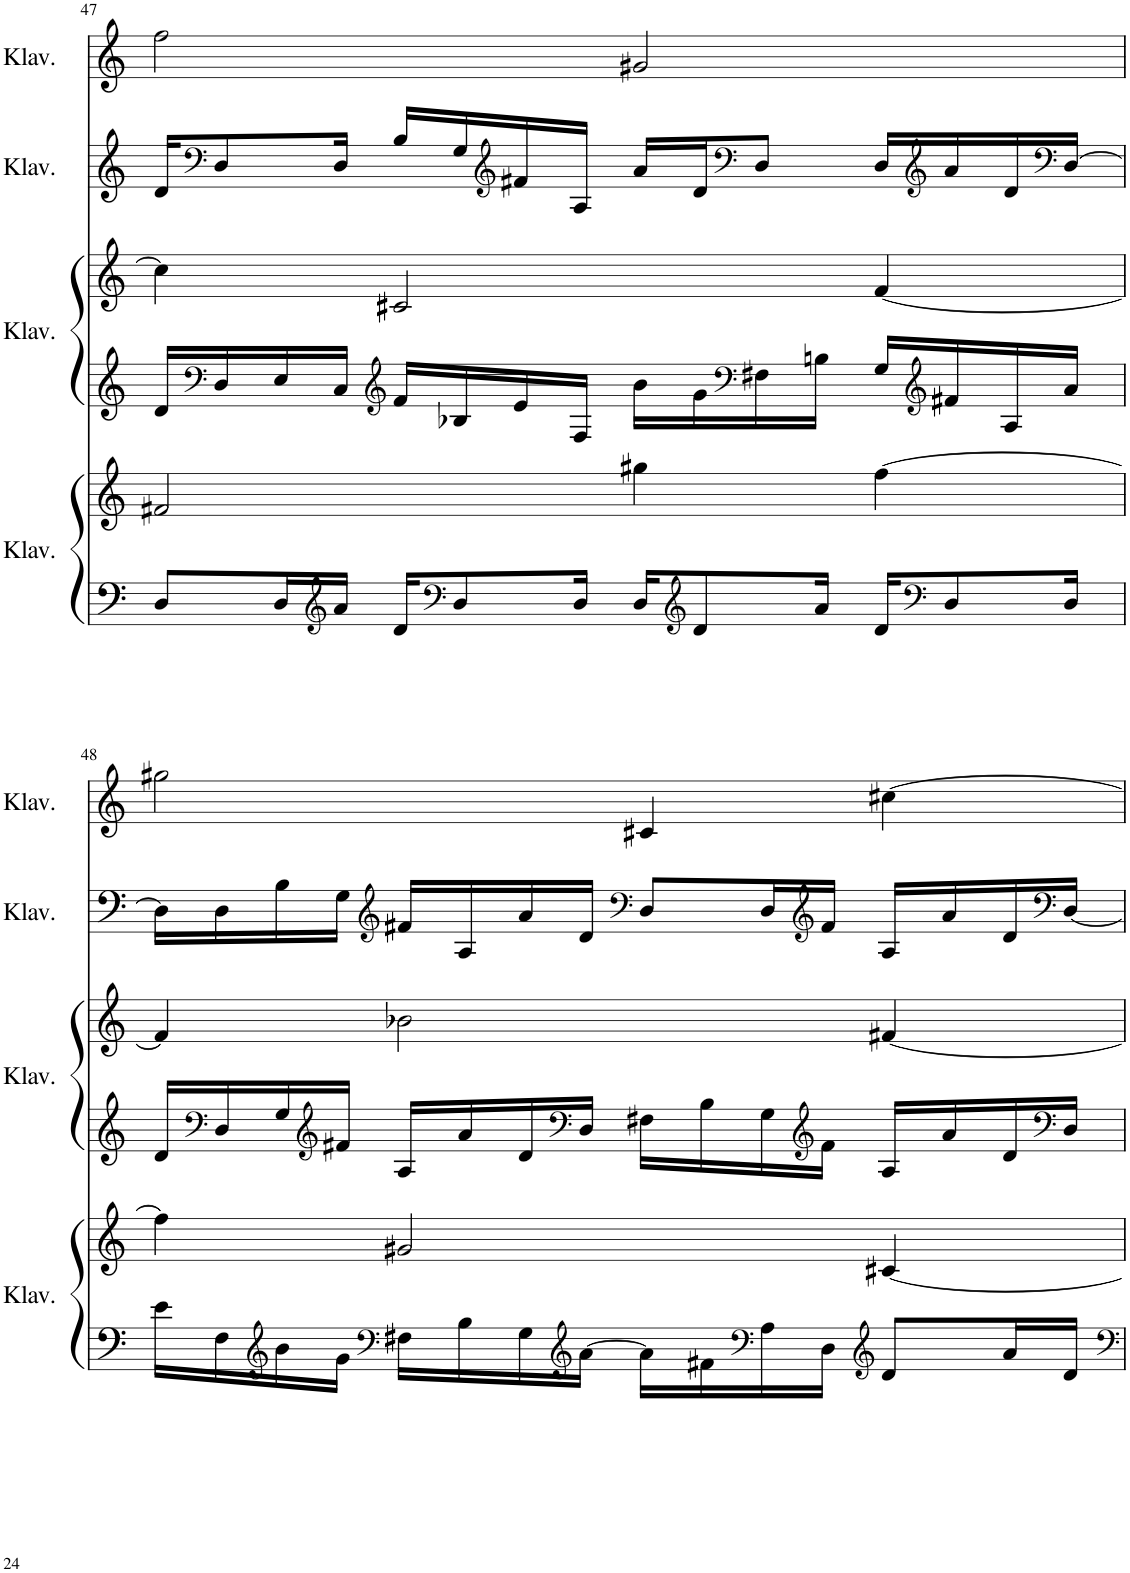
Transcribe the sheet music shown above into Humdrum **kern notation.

**kern	**kern	**kern	**kern	**kern	**kern
*part4	*part4	*part3	*part3	*part2	*part1
*staff6	*staff5	*staff4	*staff3	*staff2	*staff1
*I"Klavier	*	*I"Klavier	*	*I"Klavier	*I"Klavier
*I'Klav.	*	*I'Klav.	*	*I'Klav.	*I'Klav.
!!LO:PB:g=z
*clefF4	*clefG2	*clefG2	*clefG2	*clefG2	*clefG2
*k[]	*k[]	*k[]	*k[]	*k[]	*k[]
*M4/4	*M4/4	*M4/4	*M4/4	*M4/4	*M4/4
=47	=47	=47	=47	=47	=47
8D/L	2f#X/	16d/LL	4cc#\]	16d/KL	2ff\
*	*	*clefF4	*	*clefF4	*
.	.	16D/	.	8D/	.
16D/L	.	16E/	.	.	.
*clefG2	*	*	*	*	*
16a/JJ	.	16C/JJ	.	16D/Jk	.
*	*	*clefG2	*	*	*
16d/KL	.	16f/LL	2c#X/	16B/LL	.
*clefF4	*	*	*	*	*
8D/	.	16B-X/	.	16G/	.
*	*	*	*	*clefG2	*
.	.	16e/	.	16f#X/	.
16D/Jk	.	16F/JJ	.	16A/JJ	.
16D/KL	4gg#X\	16b\LL	.	16a/LL	2g#X/
*clefG2	*	*	*	*	*
8d/	.	16g\	.	16d/J	.
*	*	*clefF4	*	*clefF4	*
.	.	16F#X\	.	8D/J	.
16a/Jk	.	16Bn\JJ	.	.	.
16d/KL	[4ff\	16G/LL	[4f/	16D/LL	.
*clefF4	*	*clefG2	*	*clefG2	*
8D/	.	16f#X/	.	16a/	.
.	.	16A/	.	16d/	.
*	*	*	*	*clefF4	*
16D/Jk	.	16a/JJ	.	[16D/JJ	.
!!LO:LB:g=z
=48	=48	=48	=48	=48	=48
16e\LL	4ff\]	16d/LL	4f/]	16D\LL]	2gg#X\
*	*	*clefF4	*	*	*
16F\	.	16D/	.	16D\	.
*clefG2	*	*	*	*	*
16b\	.	16G/	.	16B\	.
*	*	*clefG2	*	*	*
16g\JJ	.	16f#X/JJ	.	16G\JJ	.
*clefF4	*	*	*	*clefG2	*
16F#X\LL	2g#X/	16A/LL	2b-X\	16f#X/LL	.
16B\	.	16a/	.	16A/	.
16G\	.	16d/	.	16a/	.
*clefG2	*	*clefF4	*	*	*
[16a\JJ	.	16D/JJ	.	16d/JJ	.
*	*	*	*	*clefF4	*
16a\LL]	.	16F#X\LL	.	8D/L	4c#X/
16f#X\	.	16B\	.	.	.
*clefF4	*	*	*	*	*
16A\	.	16G\	.	16D/L	.
*	*	*clefG2	*	*clefG2	*
16D\JJ	.	16f#\JJ	.	16f#/JJ	.
*clefG2	*	*	*	*	*
8d/L	[4c#X/	16A/LL	[4f#X/	16A/LL	[4cc#X\
.	.	16a/	.	16a/	.
16a/L	.	16d/	.	16d/	.
*	*	*clefF4	*	*clefF4	*
16d/JJ	.	16D/JJ	.	[16D/JJ	.
=	=	=	=	=	=
*-	*-	*-	*-	*-	*-
